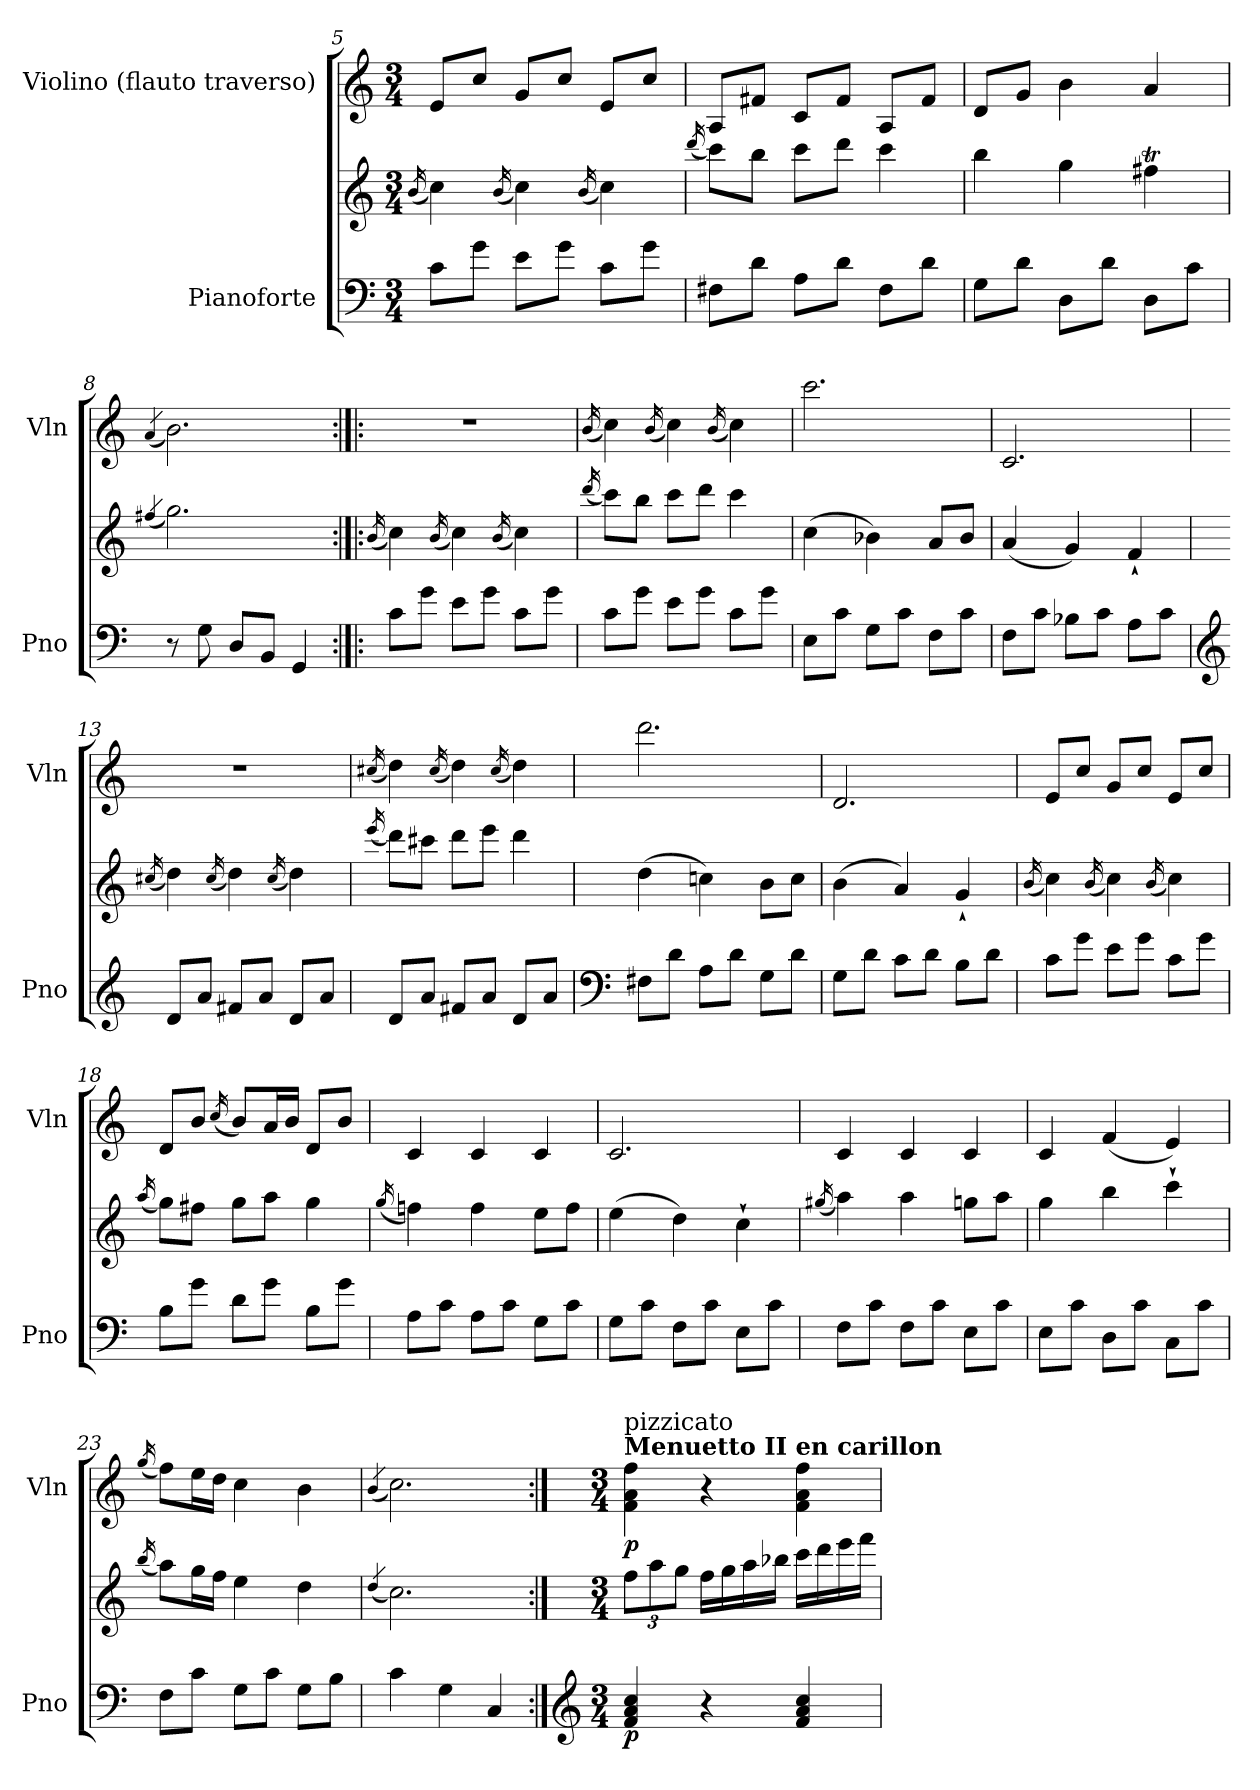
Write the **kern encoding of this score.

**kern	**kern	**dynam	**kern	**dynam
*part2	*part2	*part2	*part1	*part1
*staff3	*staff2	*staff2/3	*staff1	*staff1
*I"Pianoforte	*	*	*I"Violino         (flauto traverso)	*
*I'Pno	*	*	*I'Vln	*
!!LO:LB:g=z
*clefF4	*clefG2	*	*clefG2	*
*k[]	*k[]	*	*k[]	*
*M3/4	*M3/4	*	*M3/4	*
=5	=5	=5	=5	=5
.	(<16qb/	.	.	.
8c\L	4cc\)	.	8e/L	.
8g\J	.	.	8cc/J	.
.	(<16qb/	.	.	.
8e\L	4cc\)	.	8g/L	.
8g\J	.	.	8cc/J	.
.	(<16qb/	.	.	.
8c\L	4cc\)	.	8e/L	.
8g\J	.	.	8cc/J	.
=6	=6	=6	=6	=6
.	(<16qddd/	.	.	.
8F#X\L	8ccc\L)	.	8A/L	.
8d\J	8bb\J	.	8f#X/J	.
8A\L	8ccc\L	.	8c/L	.
8d\J	8ddd\J	.	8f#/J	.
8F#\L	4ccc\	.	8A/L	.
8d\J	.	.	8f#/J	.
=7	=7	=7	=7	=7
8G\L	4bb\	.	8d/L	.
8d\J	.	.	8g/J	.
8D\L	4gg\	.	4b\	.
8d\J	.	.	.	.
8D\L	4ff#Xt\	.	4a/	.
8c\J	.	.	.	.
=8	=8	=8	=8	=8
.	(<4qff#X/	.	(<4qa/	.
8r	2.gg\)	.	2.b\)	.
8G\	.	.	.	.
8D/L	.	.	.	.
8BB/J	.	.	.	.
4GG/	.	.	.	.
=9:|!|:	=9:|!|:	=9:|!|:	=9:|!|:	=9:|!|:
.	(<16qb/	.	.	.
8c\L	4cc\)	.	2.r	.
8g\J	.	.	.	.
.	(<16qb/	.	.	.
8e\L	4cc\)	.	.	.
8g\J	.	.	.	.
.	(<16qb/	.	.	.
8c\L	4cc\)	.	.	.
8g\J	.	.	.	.
!!LO:LB:g=z
=10	=10	=10	=10	=10
.	(<16qddd/	.	(<16qb/	.
8c\L	8ccc\L)	.	4cc\)	.
8g\J	8bb\J	.	.	.
.	.	.	(<16qb/	.
8e\L	8ccc\L	.	4cc\)	.
8g\J	8ddd\J	.	.	.
.	.	.	(<16qb/	.
8c\L	4ccc\	.	4cc\)	.
8g\J	.	.	.	.
=11	=11	=11	=11	=11
8E\L	(>4cc\	.	2.ccc\	.
8c\J	.	.	.	.
8G\L	4b-X\)	.	.	.
8c\J	.	.	.	.
8F\L	8a/L	.	.	.
8c\J	8b-/J	.	.	.
=12	=12	=12	=12	=12
8F\L	(<4a/	.	2.c/	.
8c\J	.	.	.	.
8B-X\L	4g/)	.	.	.
8c\J	.	.	.	.
8A\L	4f`/	.	.	.
8c\J	.	.	.	.
=13	=13	=13	=13	=13
*clefG2	*	*	*	*
.	(<16qcc#X/	.	.	.
8d/L	4dd\)	.	2.r	.
8a/J	.	.	.	.
.	(<16qcc#/	.	.	.
8f#X/L	4dd\)	.	.	.
8a/J	.	.	.	.
.	(<16qcc#/	.	.	.
8d/L	4dd\)	.	.	.
8a/J	.	.	.	.
=14	=14	=14	=14	=14
.	(<16qeee/	.	(<16qcc#X/	.
8d/L	8ddd\L)	.	4dd\)	.
8a/J	8ccc#X\J	.	.	.
.	.	.	(<16qcc#/	.
8f#X/L	8ddd\L	.	4dd\)	.
8a/J	8eee\J	.	.	.
.	.	.	(<16qcc#/	.
8d/L	4ddd\	.	4dd\)	.
8a/J	.	.	.	.
!!LO:LB:g=z
=15	=15	=15	=15	=15
*clefF4	*	*	*	*
8F#X\L	(>4dd\	.	2.ddd\	.
8d\J	.	.	.	.
8A\L	4ccn\)	.	.	.
8d\J	.	.	.	.
8G\L	8b\L	.	.	.
8d\J	8cc\J	.	.	.
=16	=16	=16	=16	=16
8G\L	(>4b\	.	2.d/	.
8d\J	.	.	.	.
8c\L	4a/)	.	.	.
8d\J	.	.	.	.
8B\L	4g`/	.	.	.
8d\J	.	.	.	.
=17	=17	=17	=17	=17
.	(<16qb/	.	.	.
8c\L	4cc\)	.	8e/L	.
8g\J	.	.	8cc/J	.
.	(<16qb/	.	.	.
8e\L	4cc\)	.	8g/L	.
8g\J	.	.	8cc/J	.
.	(<16qb/	.	.	.
8c\L	4cc\)	.	8e/L	.
8g\J	.	.	8cc/J	.
=18	=18	=18	=18	=18
.	(<16qaa/	.	.	.
8B\L	8gg\L)	.	8d/L	.
8g\J	8ff#X\J	.	8b/J	.
.	.	.	(<16qcc/	.
8d\L	8gg\L	.	8b/L)	.
8g\J	8aa\J	.	16a/L	.
.	.	.	16b/JJ	.
8B\L	4gg\	.	8d/L	.
8g\J	.	.	8b/J	.
=19	=19	=19	=19	=19
.	(<16qgg/	.	.	.
8A\L	4ffn\)	.	4c/	.
8c\J	.	.	.	.
8A\L	4ff\	.	4c/	.
8c\J	.	.	.	.
8G\L	8ee\L	.	4c/	.
8c\J	8ff\J	.	.	.
!!LO:PB:g=z
=20	=20	=20	=20	=20
8G\L	(>4ee\	.	2.c/	.
8c\J	.	.	.	.
8F\L	4dd\)	.	.	.
8c\J	.	.	.	.
8E\L	4cc`\	.	.	.
8c\J	.	.	.	.
=21	=21	=21	=21	=21
.	(<16qgg#X/	.	.	.
8F\L	4aa\)	.	4c/	.
8c\J	.	.	.	.
8F\L	4aa\	.	4c/	.
8c\J	.	.	.	.
8E\L	8ggn\L	.	4c/	.
8c\J	8aa\J	.	.	.
=22	=22	=22	=22	=22
8E\L	4gg\	.	4c/	.
8c\J	.	.	.	.
8D\L	4bb\	.	(<4f/	.
8c\J	.	.	.	.
8C\L	4ccc`\	.	4e/)	.
8c\J	.	.	.	.
=23	=23	=23	=23	=23
.	(<16qbb/	.	(<16qgg/	.
8F\L	8aa\L)	.	8ff\L)	.
8c\J	16gg\L	.	16ee\L	.
.	16ff\JJ	.	16dd\JJ	.
8G\L	4ee\	.	4cc\	.
8c\J	.	.	.	.
8G\L	4dd\	.	4b\	.
8B\J	.	.	.	.
=24	=24	=24	=24	=24
.	(<4qdd/	.	(<4qb/	.
4c\	2.cc\)	.	2.cc\)	.
4G\	.	.	.	.
4C/	.	.	.	.
!!LO:LB:g=z
=1:|!	=1:|!	=1:|!	=1:|!	=1:|!
*clefG2	*	*	*	*
*M3/4	*M3/4	*	*M3/4	*
*	*Xbrackettup	*	*	*
!	!	!	!LO:TX:a:B:t=Menuetto II en carillon	!
!	!	!	!LO:TX:a:t=pizzicato	!
!	!	!LO:DY:b=2	!	!LO:DY:b
4f/ 4a/ 4cc/	12ff\L	p	4f\ 4a\ 4ff\	p
.	12aa\	.	.	.
.	12gg\J	.	.	.
4r	16ff\LL	.	4r	.
.	16gg\	.	.	.
.	16aa\	.	.	.
.	16bb-X\JJ	.	.	.
4f/ 4a/ 4cc/	16ccc\LL	.	4f\ 4a\ 4ff\	.
.	16ddd\	.	.	.
.	16eee\	.	.	.
.	16fff\JJ	.	.	.
=	=	=	=	=
*-	*-	*-	*-	*-
